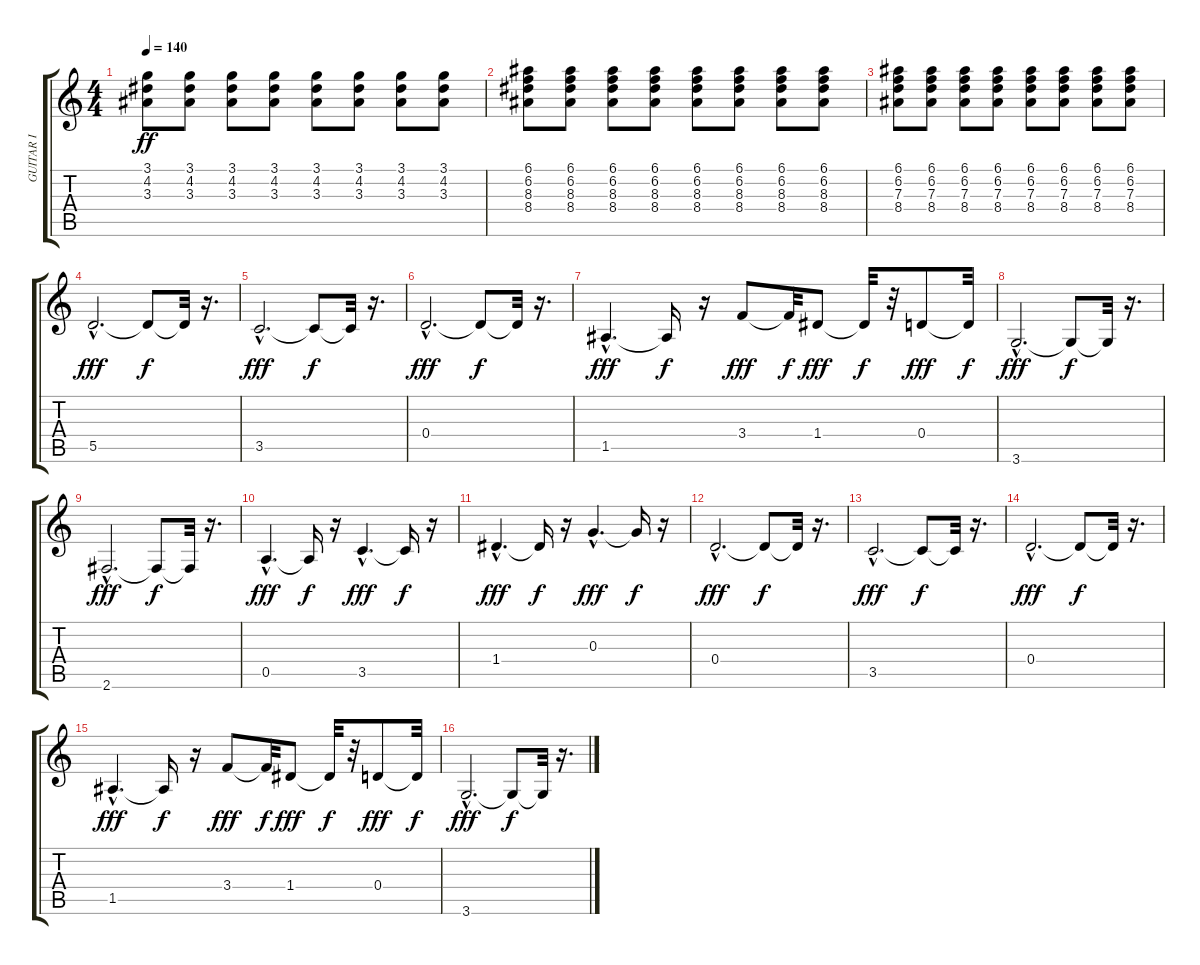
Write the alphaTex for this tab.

\track ("GUITAR I" "GUITAR I") {instrument distortionguitar}
\staff {score tabs}
\tuning (E4 B3 G3 D3 A2 E2) {hide}
\ts (4 4)
\tempo 140
\clef g2
\ks c
(3.1 4.2 3.3).8{dy ff} (3.1 4.2 3.3).8 (3.1 4.2 3.3).8 (3.1 4.2 3.3).8 (3.1 4.2 3.3).8 (3.1 4.2 3.3).8 (3.1 4.2 3.3).8 (3.1 4.2 3.3).8 |
(6.1 6.2 8.3 8.4).8 (6.1 6.2 8.3 8.4).8 (6.1 6.2 8.3 8.4).8 (6.1 6.2 8.3 8.4).8 (6.1 6.2 8.3 8.4).8 (6.1 6.2 8.3 8.4).8 (6.1 6.2 8.3 8.4).8 (6.1 6.2 8.3 8.4).8 |
(6.1 6.2 7.3 8.4).8 (6.1 6.2 7.3 8.4).8 (6.1 6.2 7.3 8.4).8 (6.1 6.2 7.3 8.4).8 (6.1 6.2 7.3 8.4).8 (6.1 6.2 7.3 8.4).8 (6.1 6.2 7.3 8.4).8 (6.1 6.2 7.3 8.4).8 |
5.5{hac}.2{d dy fff balance 0 instrument distortionguitar} 5.5{t}.8{dy f} 5.5{t}.32 r.16{d} |
3.5{hac}.2{d dy fff} 3.5{t}.8{dy f} 3.5{t}.32 r.16{d} |
0.4{hac}.2{d dy fff} 0.4{t}.8{dy f} 0.4{t}.32 r.16{d} |
1.5{hac}.4{d dy fff} 1.5{t}.16{dy f} r.16 3.4.8{dy fff} 3.4{t}.32{dy f} 1.4.8{dy fff} 1.4{t}.32{dy f} r.32 0.4.8{dy fff} 0.4{t}.32{dy f} |
3.6{hac}.2{d dy fff} 3.6{t}.8{dy f} 3.6{t}.32 r.16{d} |
2.6{hac}.2{d dy fff} 2.6{t}.8{dy f} 2.6{t}.32 r.16{d} |
0.5{hac}.4{d dy fff} 0.5{t}.16{dy f} r.16 3.5{hac}.4{d dy fff} 3.5{t}.16{dy f} r.16 |
1.4{hac}.4{d dy fff} 1.4{t}.16{dy f} r.16 0.3{hac}.4{d dy fff} 0.3{t}.16{dy f} r.16 |
0.4{hac}.2{d dy fff} 0.4{t}.8{dy f} 0.4{t}.32 r.16{d} |
3.5{hac}.2{d dy fff} 3.5{t}.8{dy f} 3.5{t}.32 r.16{d} |
0.4{hac}.2{d dy fff} 0.4{t}.8{dy f} 0.4{t}.32 r.16{d} |
1.5{hac}.4{d dy fff} 1.5{t}.16{dy f} r.16 3.4.8{dy fff} 3.4{t}.32{dy f} 1.4.8{dy fff} 1.4{t}.32{dy f} r.32 0.4.8{dy fff} 0.4{t}.32{dy f} |
3.6{hac}.2{d dy fff} 3.6{t}.8{dy f} 3.6{t}.32 r.16{d}
